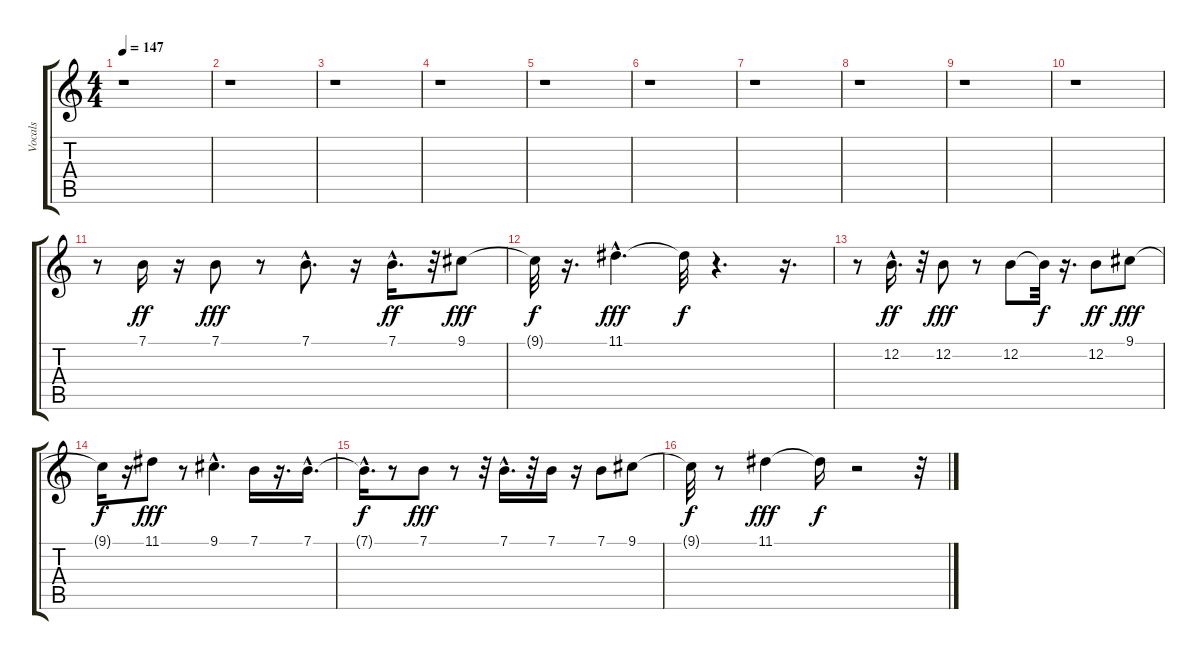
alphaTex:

\track ("Vocals" "Vocals") {instrument tangoaccordion}
\staff {score tabs}
\tuning (E4 B3 G3 D3 A2 E2) {hide}
\ts (4 4)
\tempo 147
\clef g2
\ks c
r.1{dy ff instrument tangoaccordion} |
r.1 |
r.1 |
r.1 |
r.1 |
r.1 |
r.1 |
r.1 |
r.1 |
r.1 |
r.8 7.1.16 r.16 7.1.8{dy fff} r.8 7.1{hac}.8{d} r.16 7.1{hac}.16{d dy ff} r.32 9.1.8{dy fff} |
9.1{t}.32{dy f} r.16{d} 11.1{hac}.4{d dy fff} 11.1{t}.32{dy f} r.4{d} r.16{d} |
r.8 12.2{hac}.16{d dy ff} r.32 12.2.8{dy fff} r.8 12.2.8 12.2{t}.32{dy f} r.16{d} 12.2.8{dy ff} 9.1.8{dy fff} |
9.1{t}.16{dy f} r.16 11.1.8{dy fff} r.8 9.1{hac}.4{d} 7.1.16 r.16{d} 7.1{hac}.16{d} |
7.1{hac t}.16{d dy f} r.8 7.1.8{dy fff} r.8 r.32 7.1{hac}.16{d} r.32 7.1.16 r.16 7.1.8 9.1.8 |
9.1{t}.32{dy f} r.8 11.1.4{dy fff} 11.1{t}.16{dy f} r.2 r.32
